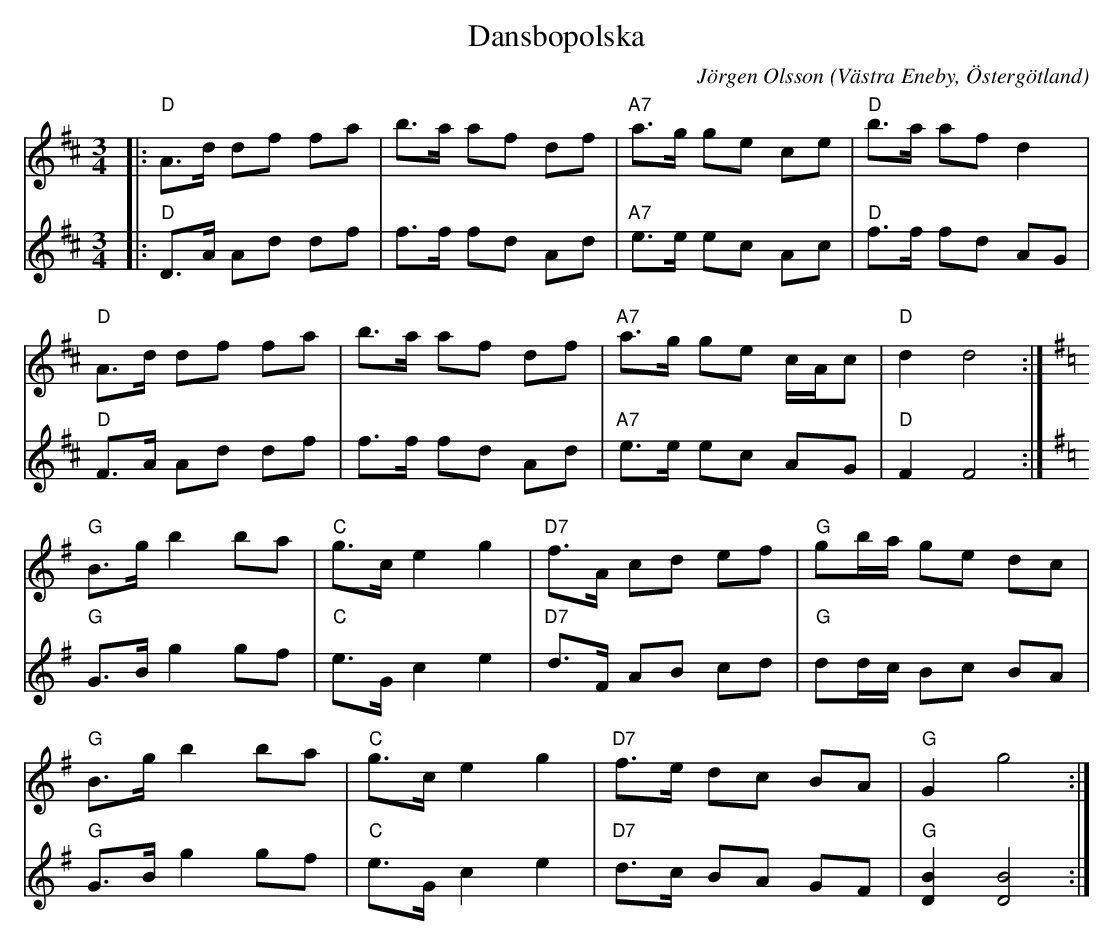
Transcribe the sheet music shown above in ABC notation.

X:1
T:Dansbopolska
C:Jörgen Olsson
O:Västra Eneby, Östergötland
M:3/4
L:1/8
K:D
V:1
|:"D"A>d df fa|b>a af df|"A7"a>g ge ce|"D"b>a af d2|
"D"A>d df fa|b>a af df|"A7"a>g ge c/A/c|"D"d2 d4:|
[K:G]"G"B>g b2 ba|"C"g>c e2 g2|"D7"f>A cd ef|"G" gb/a/ ge dc|
"G"B>g b2 ba|"C"g>c e2 g2|"D7"f>e dc BA|"G" G2 g4:|
V:2
|:"D"D>A Ad df|f>f fd Ad|"A7"e>e ec Ac|"D"f>f fd AG|
"D"F>A Ad df|f>f fd Ad|"A7"e>e ec AG|"D"F2 F4:|
[K:G]"G"G>B g2 gf|"C"e>G c2 e2|"D7"d>F AB cd|"G" dd/c/ Bc BA|
"G"G>B g2 gf|"C"e>G c2 e2|"D7"d>c BA GF|"G" [DB]2 [DB]4:|
